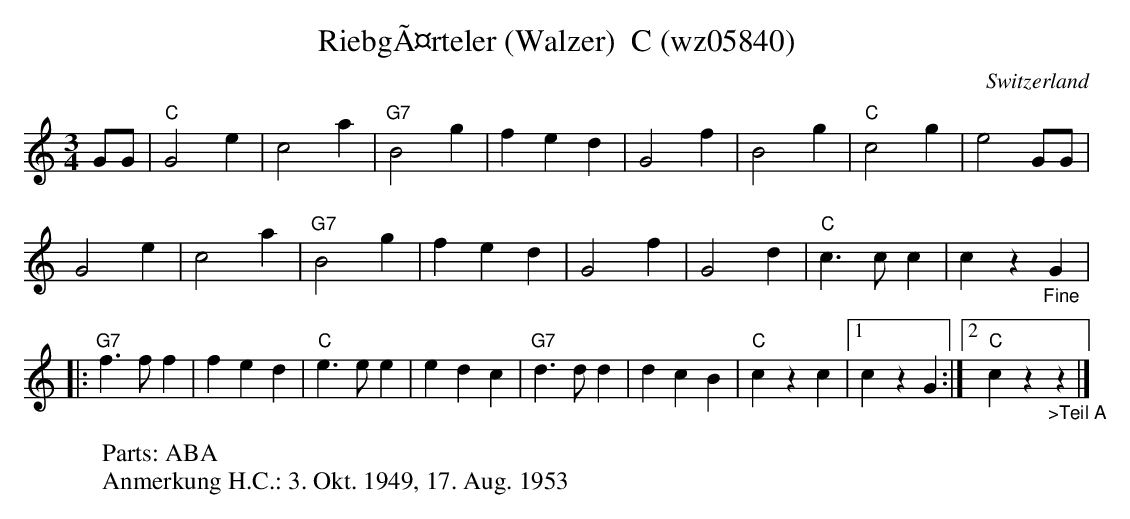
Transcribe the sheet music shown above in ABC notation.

X:1
T: RiebgÃ¤rteler (Walzer)  C (wz05840)
O:Switzerland
M:3/4
L:1/4
K:C %%MIDI gchordon
G/G/ | "C"G2e | c2a | "G7"B2g | fed | G2f | B2g | "C"c2g | e2G/G/ |
G2e | c2a | "G7"B2g | fed | G2f | G2d | "C"c>cc | cz"_Fine"G |
|: "G7"f>ff | fed | "C"e>ee | edc | "G7"d>dd | dcB | "C"czc |1 czG :|2 "C"cz"_>Teil A"z |]
W:Parts: ABA
W: Anmerkung H.C.: 3. Okt. 1949, 17. Aug. 1953
